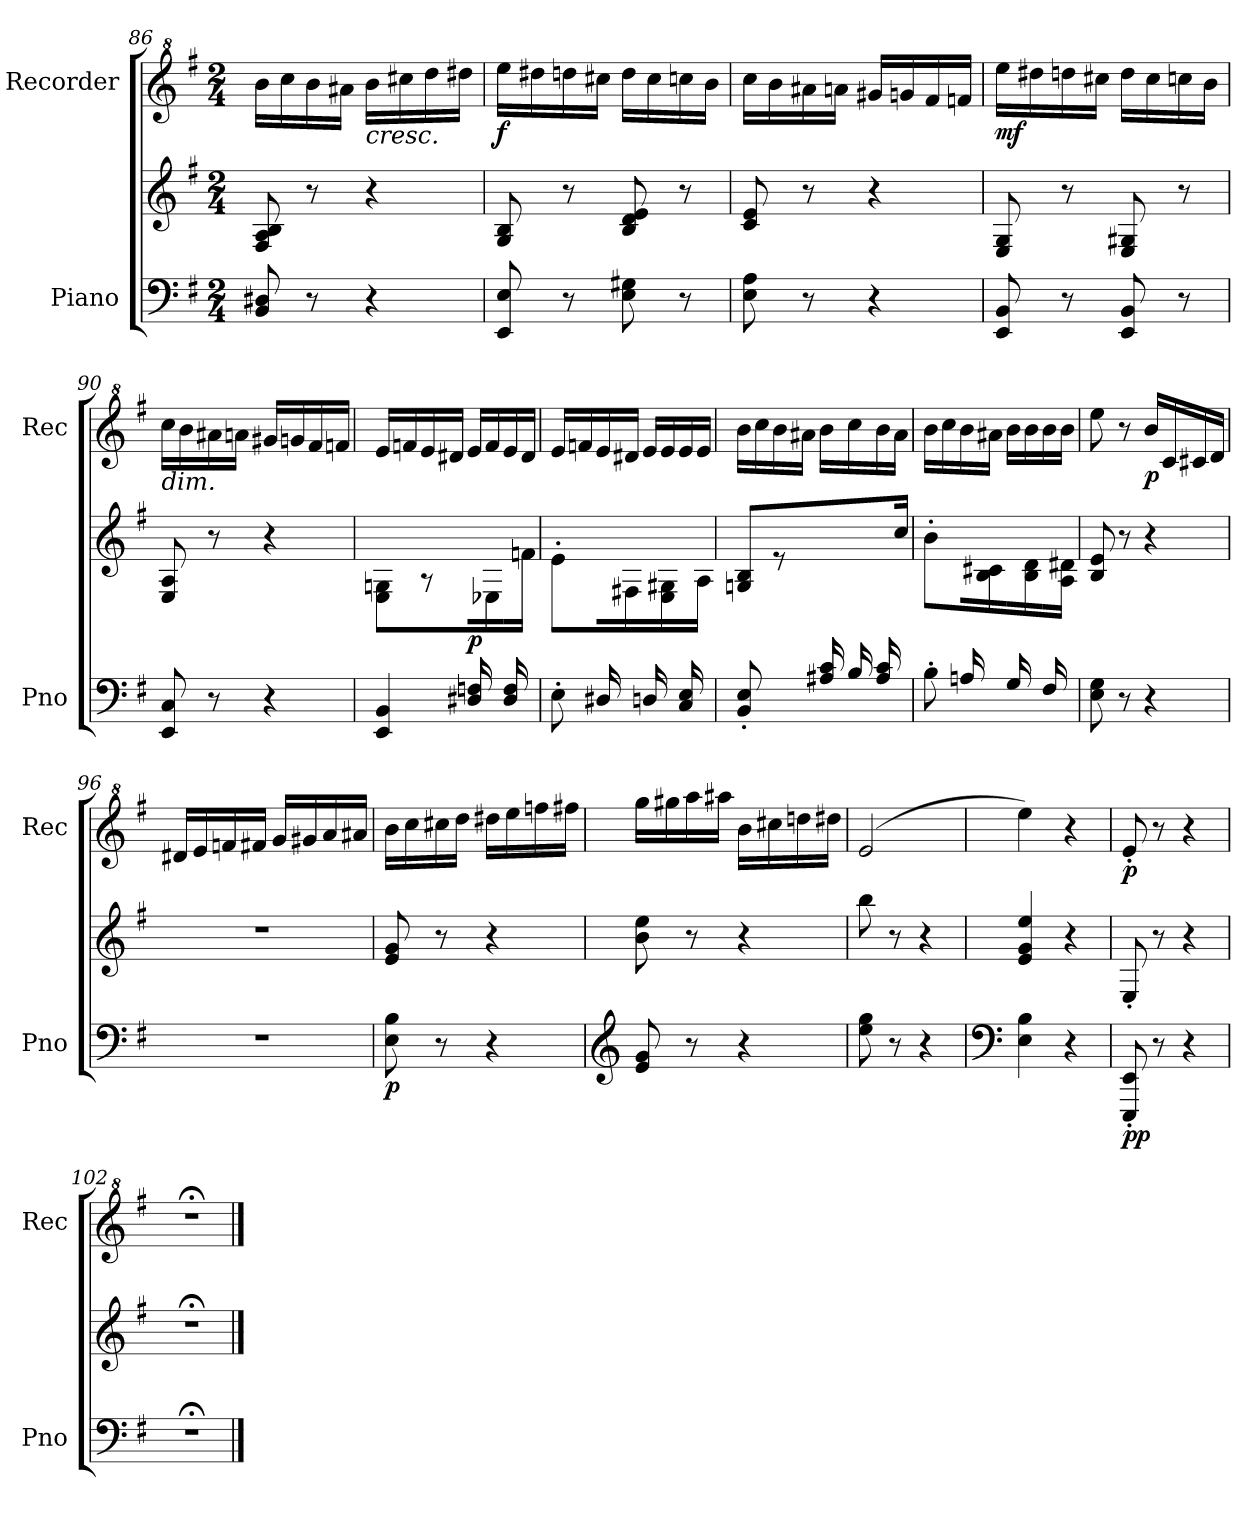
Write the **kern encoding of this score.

**kern	**kern	**dynam	**kern	**dynam
*part2	*part2	*part2	*part1	*part1
*staff3	*staff2	*staff2/3	*staff1	*staff1
*I"Piano	*	*	*I"Recorder	*
*I'Pno	*	*	*I'Rec	*
*clefF4	*clefG2	*	*clefG^2	*
*k[f#]	*k[f#]	*	*k[f#]	*
*M2/4	*M2/4	*	*M2/4	*
=86	=86	=86	=86	=86
8BB/ 8D#X/	8F#/ 8A/ 8B/	.	16bb\LL	.
.	.	.	16ccc\	.
8r	8r	.	16bb\	.
.	.	.	16aa#X\JJ	.
!	!	!	!LO:TX:b:i:t=cresc.	!
4r	4r	.	16bb\LL	.
.	.	.	16ccc#X\	.
.	.	.	16ddd\	.
.	.	.	16ddd#X\JJ	.
!!LO:LB:g=z
=87	=87	=87	=87	=87
!	!	!	!	!LO:DY:b
8EE/ 8E/	8G/ 8B/	.	16eee\LL	f
.	.	.	16ddd#X\	.
8r	8r	.	16dddn\	.
.	.	.	16ccc#X\JJ	.
8E\ 8G#X\	8B/ 8d/ 8e/	.	16ddd\LL	.
.	.	.	16ccc#\	.
8r	8r	.	16cccn\	.
.	.	.	16bb\JJ	.
=88	=88	=88	=88	=88
8E\ 8A\	8c/ 8e/	.	16ccc\LL	.
.	.	.	16bb\	.
8r	8r	.	16aa#X\	.
.	.	.	16aan\JJ	.
4r	4r	.	16gg#X/LL	.
.	.	.	16ggn/	.
.	.	.	16ff#/	.
.	.	.	16ffn/JJ	.
=89	=89	=89	=89	=89
!	!	!	!	!LO:DY:b
8EE/ 8BB/	8E/ 8G/	.	16eee\LL	mf
.	.	.	16ddd#X\	.
8r	8r	.	16dddn\	.
.	.	.	16ccc#X\JJ	.
8EE/ 8BB/	8E/ 8G#X/	.	16ddd\LL	.
.	.	.	16ccc#\	.
8r	8r	.	16cccn\	.
.	.	.	16bb\JJ	.
=90	=90	=90	=90	=90
!	!	!	!LO:TX:b:i:t=dim.	!
8EE/ 8C/	8E/ 8A/	.	16ccc\LL	.
.	.	.	16bb\	.
8r	8r	.	16aa#X\	.
.	.	.	16aan\JJ	.
4r	4r	.	16gg#X/LL	.
.	.	.	16ggn/	.
.	.	.	16ff#/	.
.	.	.	16ffn/JJ	.
!!LO:PB:g=z
=91	=91	=91	=91	=91
*^	*	*	*	*
4ryy	4EE/ 4BB/	8E/ 8Gn/	.	16ee/LL	.
.	.	.	.	16ffn/	.
.	.	8r	.	16ee/	.
.	.	.	.	16dd#X/JJ	.
!	!	!	!LO:DY:b	!	!
16D#X/ 16Fn/LL	4rBByy	16ryy	p	16ee/LL	.
16ryy	.	16E-X\	.	16ff/	.
16D#/ 16F/	.	16ryy	.	16ee/	.
16ryy	.	16fn\JJ	.	16dd#/JJ	.
=92	=92	=92	=92	=92	=92
8ryy	8E'\	8e'/	.	16ee/LL	.
.	.	.	.	16ffn/	.
16D#X/LL	8ryy	16ryy	.	16ee/	.
16ryy	.	16F#X\JJ	.	16dd#X/JJ	.
16Dn/LL	4rBByy	16ryy	.	16ee/LL	.
16ryy	.	16E\ 16G#X\	.	16ee/	.
16C/ 16E/	.	16ryy	.	16ee/	.
16ryy	.	16A\JJ	.	16ee/JJ	.
=93	=93	=93	=93	=93	=93
4ryy	8BB/' 8E/'	8Gn/ 8B/	.	16bb\LL	.
.	.	.	.	16ccc\	.
.	8ryy	8r	.	16bb\	.
.	.	.	.	16aa#X\JJ	.
16A#X/ 16c/LL	4rBByy	8.ryy	.	16bb\LL	.
16B/	.	.	.	16ccc\	.
16A#/ 16c/	.	.	.	16bb\	.
16ryy	.	16cc\JJ	.	16aa#\JJ	.
=94	=94	=94	=94	=94	=94
8ryy	8B'\	8b'\	.	16bb\LL	.
.	.	.	.	16ccc\	.
16An/LL	8ryy	16ryy	.	16bb\	.
16ryy	.	16B\ 16c#X\JJ	.	16aa#X\JJ	.
16G/LL	4rBByy	16ryy	.	16bb\LL	.
16ryy	.	16B\ 16d\	.	16bb\	.
16F#/	.	16ryy	.	16bb\	.
16ryy	.	16A\ 16d#X\JJ	.	16bb\JJ	.
*v	*v	*	*	*	*
=95	=95	=95	=95	=95
8E\ 8G\	8B/ 8e/	.	8eee\	.
8r	8r	.	8r	.
!	!	!	!	!LO:DY:b
4r	4r	.	16bb/LL	p
.	.	.	16cc/	.
.	.	.	16cc#X/	.
.	.	.	16dd/JJ	.
!!LO:LB:g=z
=96	=96	=96	=96	=96
2r	2r	.	16dd#X/LL	.
.	.	.	16ee/	.
.	.	.	16ffn/	.
.	.	.	16ff#X/JJ	.
.	.	.	16gg/LL	.
.	.	.	16gg#X/	.
.	.	.	16aa/	.
.	.	.	16aa#X/JJ	.
=97	=97	=97	=97	=97
!	!	!LO:DY:b=2	!	!
8E\ 8B\	8e/ 8g/	p	16bb\LL	.
.	.	.	16ccc\	.
8r	8r	.	16ccc#X\	.
.	.	.	16ddd\JJ	.
4r	4r	.	16ddd#X\LL	.
.	.	.	16eee\	.
.	.	.	16fffn\	.
.	.	.	16fff#X\JJ	.
=98	=98	=98	=98	=98
*clefG2	*	*	*	*
8e/ 8g/	8b\ 8ee\	.	16ggg\LL	.
.	.	.	16ggg#X\	.
8r	8r	.	16aaa\	.
.	.	.	16aaa#X\JJ	.
4r	4r	.	16bb\LL	.
.	.	.	16ccc#X\	.
.	.	.	16dddn\	.
.	.	.	16ddd#X\JJ	.
=99	=99	=99	=99	=99
8ee\ 8gg\	8bb\	.	(<2ee/	.
8r	8r	.	.	.
4r	4r	.	.	.
=100	=100	=100	=100	=100
*clefF4	*	*	*	*
4E\ 4B\	4e/ 4g/ 4ee/	.	4eee\)	.
4r	4r	.	4r	.
=101	=101	=101	=101	=101
!	!	!LO:DY:b=2	!	!LO:DY:b
8EEE/' 8EE/'	8E'/	pp	8ee'/	p
8r	8r	.	8r	.
4r	4r	.	4r	.
=102	=102	=102	=102	=102
2r;<	2r;<	.	2r;<	.
==	==	==	==	==
*-	*-	*-	*-	*-
